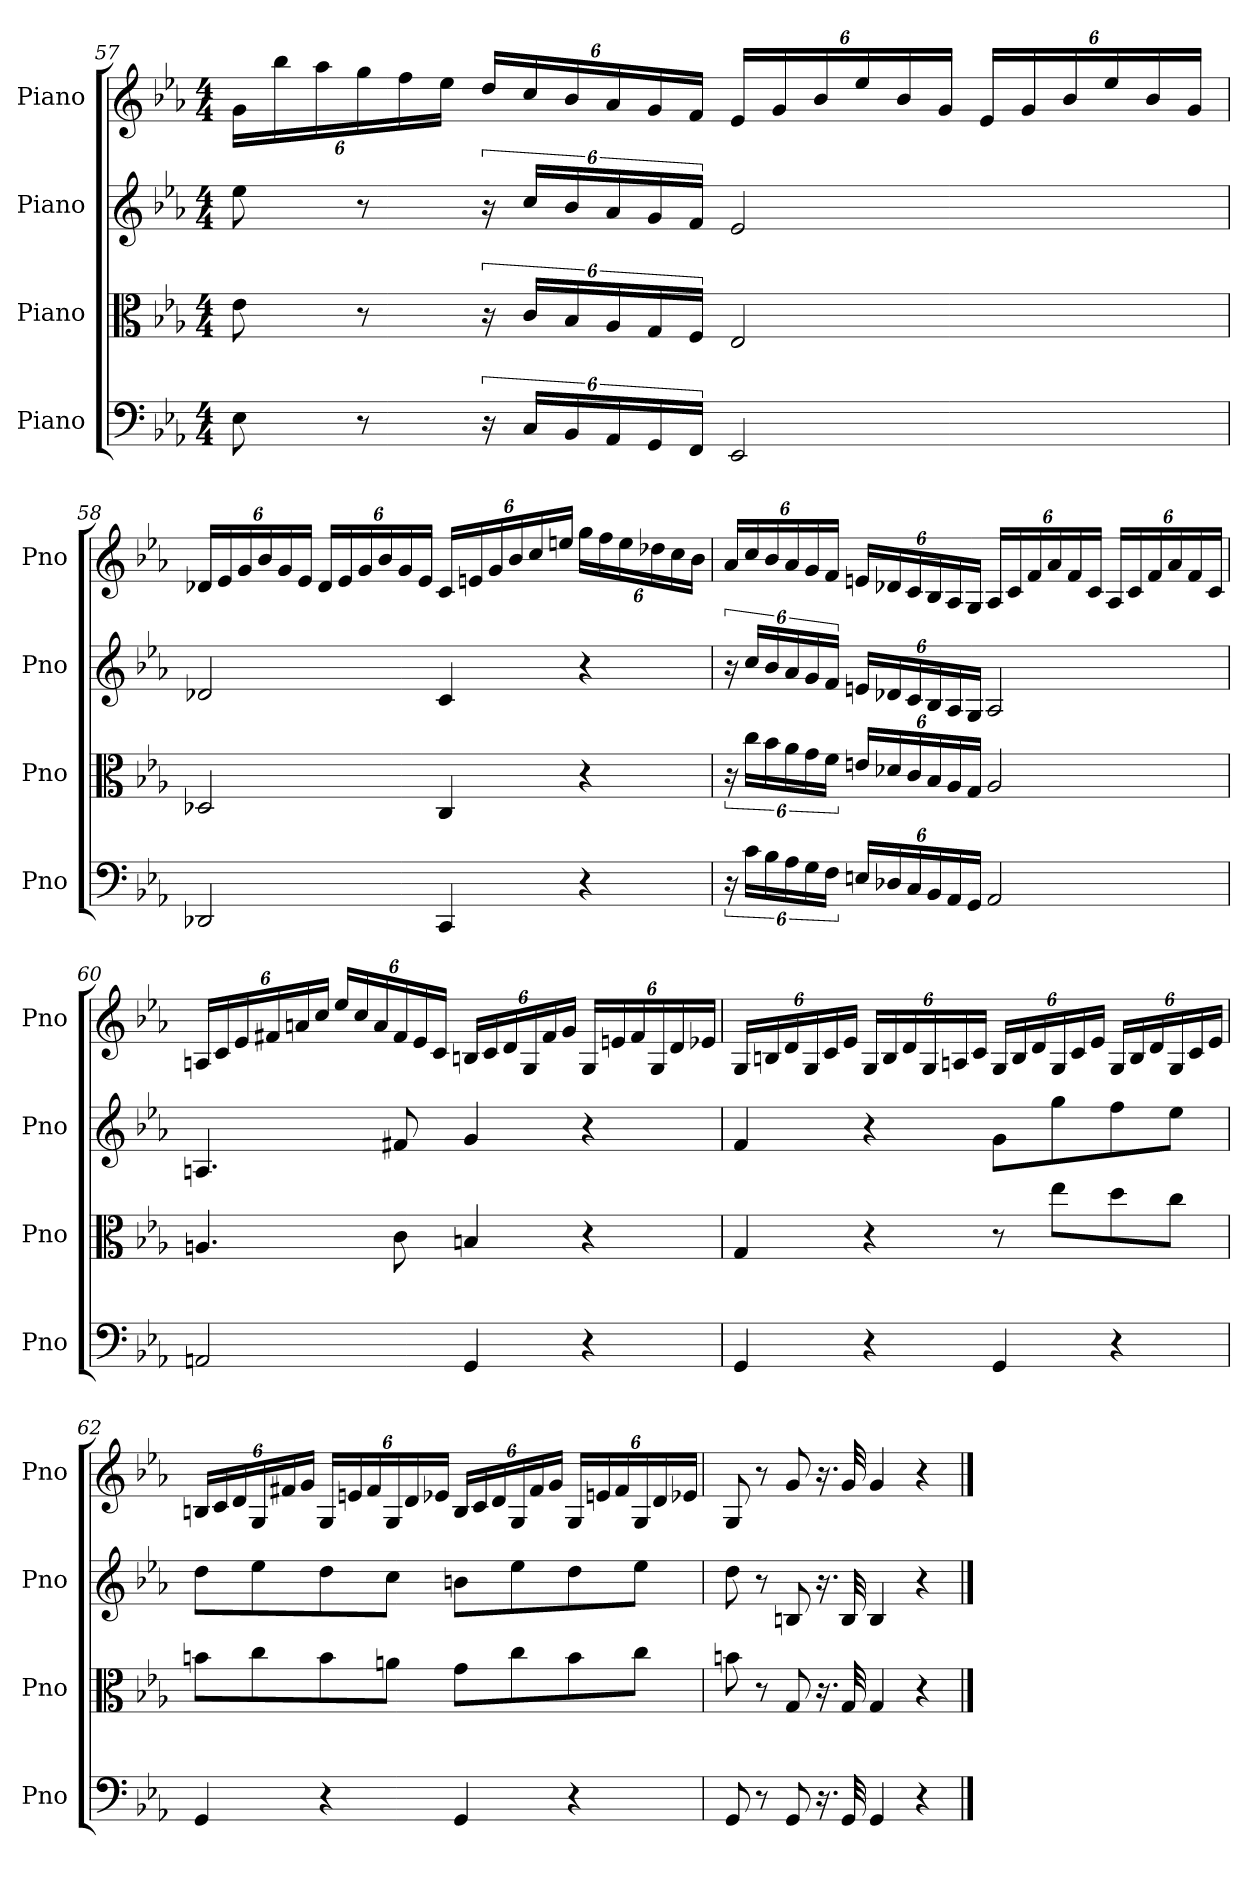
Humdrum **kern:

**kern	**kern	**kern	**kern
*part4	*part3	*part2	*part1
*staff4	*staff3	*staff2	*staff1
*I"Piano	*I"Piano	*I"Piano	*I"Piano
*I'Pno	*I'Pno	*I'Pno	*I'Pno
!!LO:PB:g=z
*clefF4	*clefC3	*clefG2	*clefG2
*k[b-e-a-]	*k[b-e-a-]	*k[b-e-a-]	*k[b-e-a-]
*M4/4	*M4/4	*M4/4	*M4/4
*	*	*	*Xbrackettup
=57	=57	=57	=57
8E-\	8e-\	8ee-\	24g\LL
.	.	.	24bb-\
.	.	.	24aa-\
8r	8r	8r	24gg\
.	.	.	24ff\
.	.	.	24ee-\JJ
24r	24r	24r	24dd/LL
24C/LL	24c/LL	24cc/LL	24cc/
24BB-/	24B-/	24b-/	24b-/
*Xbrackettup	*Xbrackettup	*Xbrackettup	*
24AA-/	24A-/	24a-/	24a-/
24GG/	24G/	24g/	24g/
24FF/JJ	24F/JJ	24f/JJ	24f/JJ
2EE-/	2E-/	2e-/	24e-/LL
.	.	.	24g/
.	.	.	24b-/
.	.	.	24ee-/
.	.	.	24b-/
.	.	.	24g/JJ
.	.	.	24e-/LL
.	.	.	24g/
.	.	.	24b-/
.	.	.	24ee-/
.	.	.	24b-/
.	.	.	24g/JJ
!!LO:LB:g=z
=58	=58	=58	=58
2DD-X/	2D-X/	2d-X/	24d-X/LL
.	.	.	24e-/
.	.	.	24g/
.	.	.	24b-/
.	.	.	24g/
.	.	.	24e-/JJ
.	.	.	24d-/LL
.	.	.	24e-/
.	.	.	24g/
.	.	.	24b-/
.	.	.	24g/
.	.	.	24e-/JJ
4CC/	4C/	4c/	24c/LL
.	.	.	24en/
.	.	.	24g/
.	.	.	24b-/
.	.	.	24cc/
.	.	.	24een/JJ
4r	4r	4r	24gg\LL
.	.	.	24ff\
.	.	.	24ee\
.	.	.	24dd-X\
.	.	.	24cc\
.	.	.	24b-\JJ
!!LO:LB:g=z
=59	=59	=59	=59
*brackettup	*brackettup	*brackettup	*
24r	24r	24r	24a-/LL
24c\LL	24cc\LL	24cc/LL	24cc/
24B-\	24b-\	24b-/	24b-/
*Xbrackettup	*Xbrackettup	*Xbrackettup	*
24A-\	24a-\	24a-/	24a-/
24G\	24g\	24g/	24g/
24F\JJ	24f\JJ	24f/JJ	24f/JJ
24En/LL	24en/LL	24en/LL	24en/LL
24D-X/	24d-X/	24d-X/	24d-X/
24C/	24c/	24c/	24c/
24BB-/	24B-/	24B-/	24B-/
24AA-/	24A-/	24A-/	24A-/
24GG/JJ	24G/JJ	24G/JJ	24G/JJ
2AA-/	2A-/	2A-/	24A-/LL
.	.	.	24c/
.	.	.	24f/
.	.	.	24a-/
.	.	.	24f/
.	.	.	24c/JJ
.	.	.	24A-/LL
.	.	.	24c/
.	.	.	24f/
.	.	.	24a-/
.	.	.	24f/
.	.	.	24c/JJ
!!LO:PB:g=z
=60	=60	=60	=60
2AAn/	4.An/	4.An/	24An/LL
.	.	.	24c/
.	.	.	24e-/
.	.	.	24f#X/
.	.	.	24an/
.	.	.	24cc/JJ
.	.	.	24ee-/LL
.	.	.	24cc/
.	.	.	24a/
.	8c\	8f#X/	24f#/
.	.	.	24e-/
.	.	.	24c/JJ
4GG/	4Bn/	4g/	24Bn/LL
.	.	.	24c/
.	.	.	24d/
.	.	.	24G/
.	.	.	24f#/
.	.	.	24g/JJ
4r	4r	4r	24G/LL
.	.	.	24en/
.	.	.	24f#/
.	.	.	24G/
.	.	.	24d/
.	.	.	24e-X/JJ
!!LO:LB:g=z
=61	=61	=61	=61
4GG/	4G/	4f/	24G/LL
.	.	.	24Bn/
.	.	.	24d/
.	.	.	24G/
.	.	.	24c/
.	.	.	24e-/JJ
4r	4r	4r	24G/LL
.	.	.	24B/
.	.	.	24d/
.	.	.	24G/
.	.	.	24An/
.	.	.	24c/JJ
4GG/	8r	8g\L	24G/LL
.	.	.	24B/
.	.	.	24d/
.	8ee-\L	8gg\	24G/
.	.	.	24c/
.	.	.	24e-/JJ
4r	8dd\	8ff\	24G/LL
.	.	.	24B/
.	.	.	24d/
.	8cc\J	8ee-\J	24G/
.	.	.	24c/
.	.	.	24e-/JJ
!!LO:LB:g=z
=62	=62	=62	=62
4GG/	8bn\L	8dd\L	24Bn/LL
.	.	.	24c/
.	.	.	24d/
.	8cc\	8ee-\	24G/
.	.	.	24f#X/
.	.	.	24g/JJ
4r	8b\	8dd\	24G/LL
.	.	.	24en/
.	.	.	24f#/
.	8an\J	8cc\J	24G/
.	.	.	24d/
.	.	.	24e-X/JJ
4GG/	8g\L	8bn\L	24B/LL
.	.	.	24c/
.	.	.	24d/
.	8cc\	8ee-\	24G/
.	.	.	24f#/
.	.	.	24g/JJ
4r	8b\	8dd\	24G/LL
.	.	.	24en/
.	.	.	24f#/
.	8cc\J	8ee-\J	24G/
.	.	.	24d/
.	.	.	24e-X/JJ
=63	=63	=63	=63
8GG/	8bn\	8dd\	8G/
8r	8r	8r	8r
8GG/	8G/	8Bn/	8g/
16.r	16.r	16.r	16.r
32GG/	32G/	32B/	32g/
4GG/	4G/	4B/	4g/
4r	4r	4r	4r
==	==	==	==
*-	*-	*-	*-
